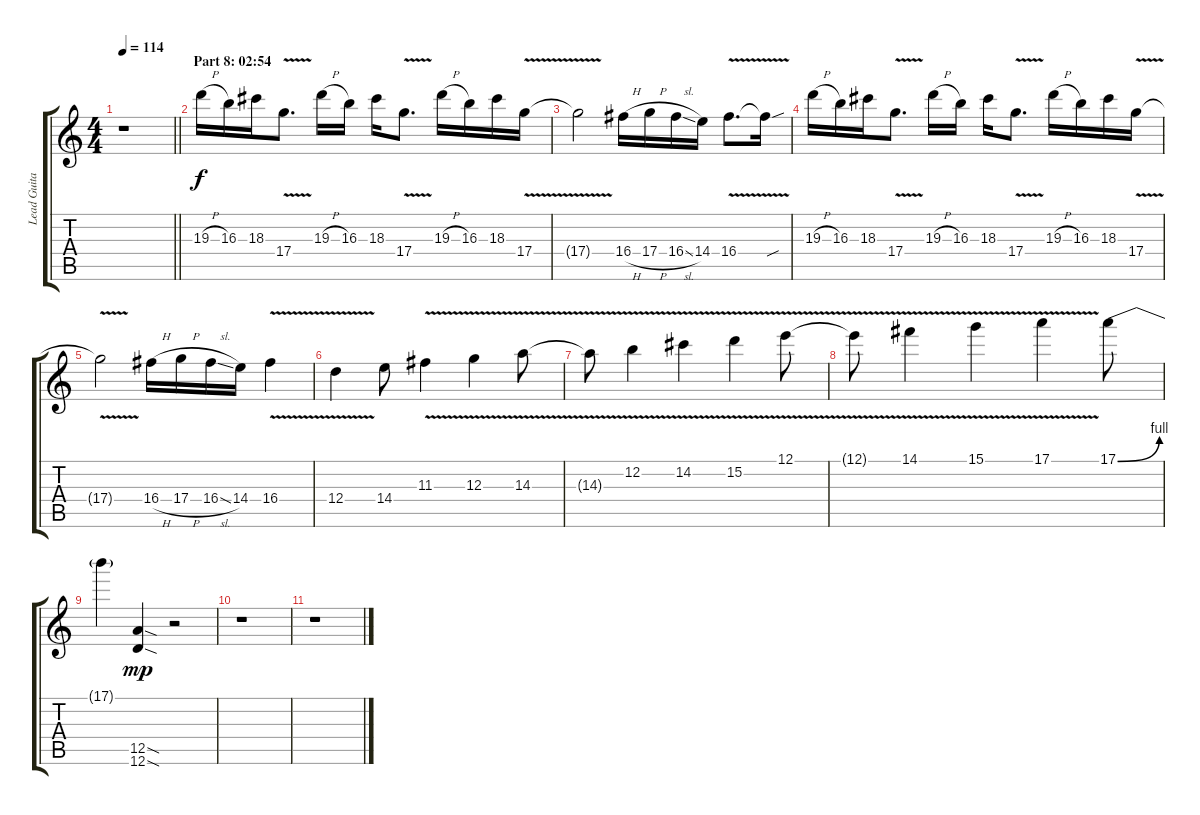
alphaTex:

\track ("Lead Guitar 1 (Distortion)" "Lead Guita") {instrument overdrivenguitar}
\staff {score tabs}
\tuning (E4 B3 G3 D3 A2 D2) {hide}
\ts (4 4)
\tempo 114
\clef g2
\barLineRight lightlight
\ks c
r.1{dy f} |
\section ("" "Part 8: 02:54")
19.3{h}.16 16.3.16 18.3.16 17.4{v}.8{d} 19.3{h}.16 16.3.16 18.3.16 17.4{v}.8{d} 19.3{h}.16 16.3.16 18.3.16 17.4{v}.16 |
17.4{t}.2 16.4{h}.16 17.4{h}.16 16.4{sl}.16 14.4.16 16.4{v}.8{d} 16.4{sou t}.16 |
19.3{h}.16 16.3.16 18.3.16 17.4{v}.8{d} 19.3{h}.16 16.3.16 18.3.16 17.4{v}.8{d} 19.3{h}.16 16.3.16 18.3.16 17.4{v}.16 |
17.4{t}.2 16.4{h}.16 17.4{h}.16 16.4{sl}.16 14.4.16 16.4{v}.4 |
12.4{v}.4 14.4.8 11.3{v}.4 12.3{v}.4 14.3{v}.8 |
14.3{t}.8 12.2{v}.4 14.2{v}.4 15.2{v}.4 12.1{v}.8 |
12.1{t}.8 14.1{v}.4 15.1{v}.4 17.1{v}.4 17.1{be (bend 0 0 60 4)}.8 |
17.1{t}.4 (12.5{sod} 12.6{sod}).4{dy mp} r.2 |
r.1 |
r.1
